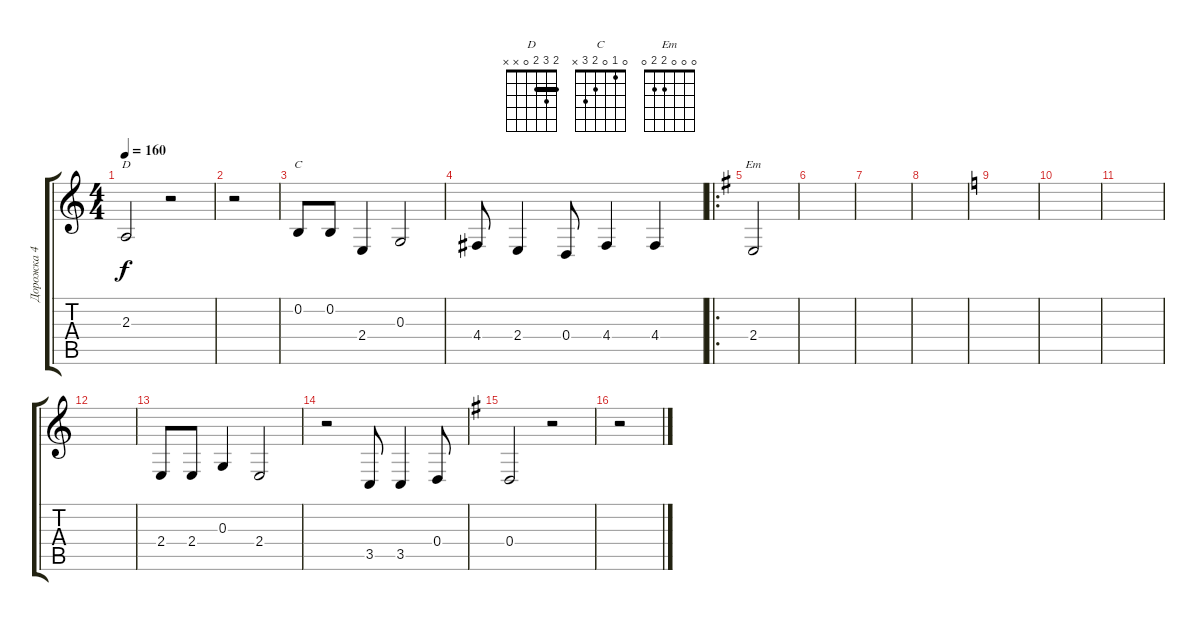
\track ("Дорожка 4" "Дорожка 4") {instrument harmonica}
\staff {score tabs}
\tuning (E4 B3 G3 D3 A2 E2) {hide}
\chord ("D" 2 3 2 0 x x) {barre 2}
\chord ("C" 0 1 0 2 3 x)
\chord ("Em" 0 0 0 2 2 0)
\ts (4 4)
\tempo 160
\clef g2
\ks c
2.3.2{ch "D" dy f} r.2 |
r.2 |
0.2.8{ch "C"} 0.2.8 2.4.4 0.3.2 |
4.4.8 2.4.4 0.4.8 4.4.4 4.4.4 |
\ro
\ks g
2.4.2{ch "Em"} |
|
|
|
\ks c
|
|
|
|
2.4.8 2.4.8 0.3.4 2.4.2 |
r.2 3.5.8 3.5.4 0.4.8 |
\ks g
0.4.2 r.2 |
r.2
